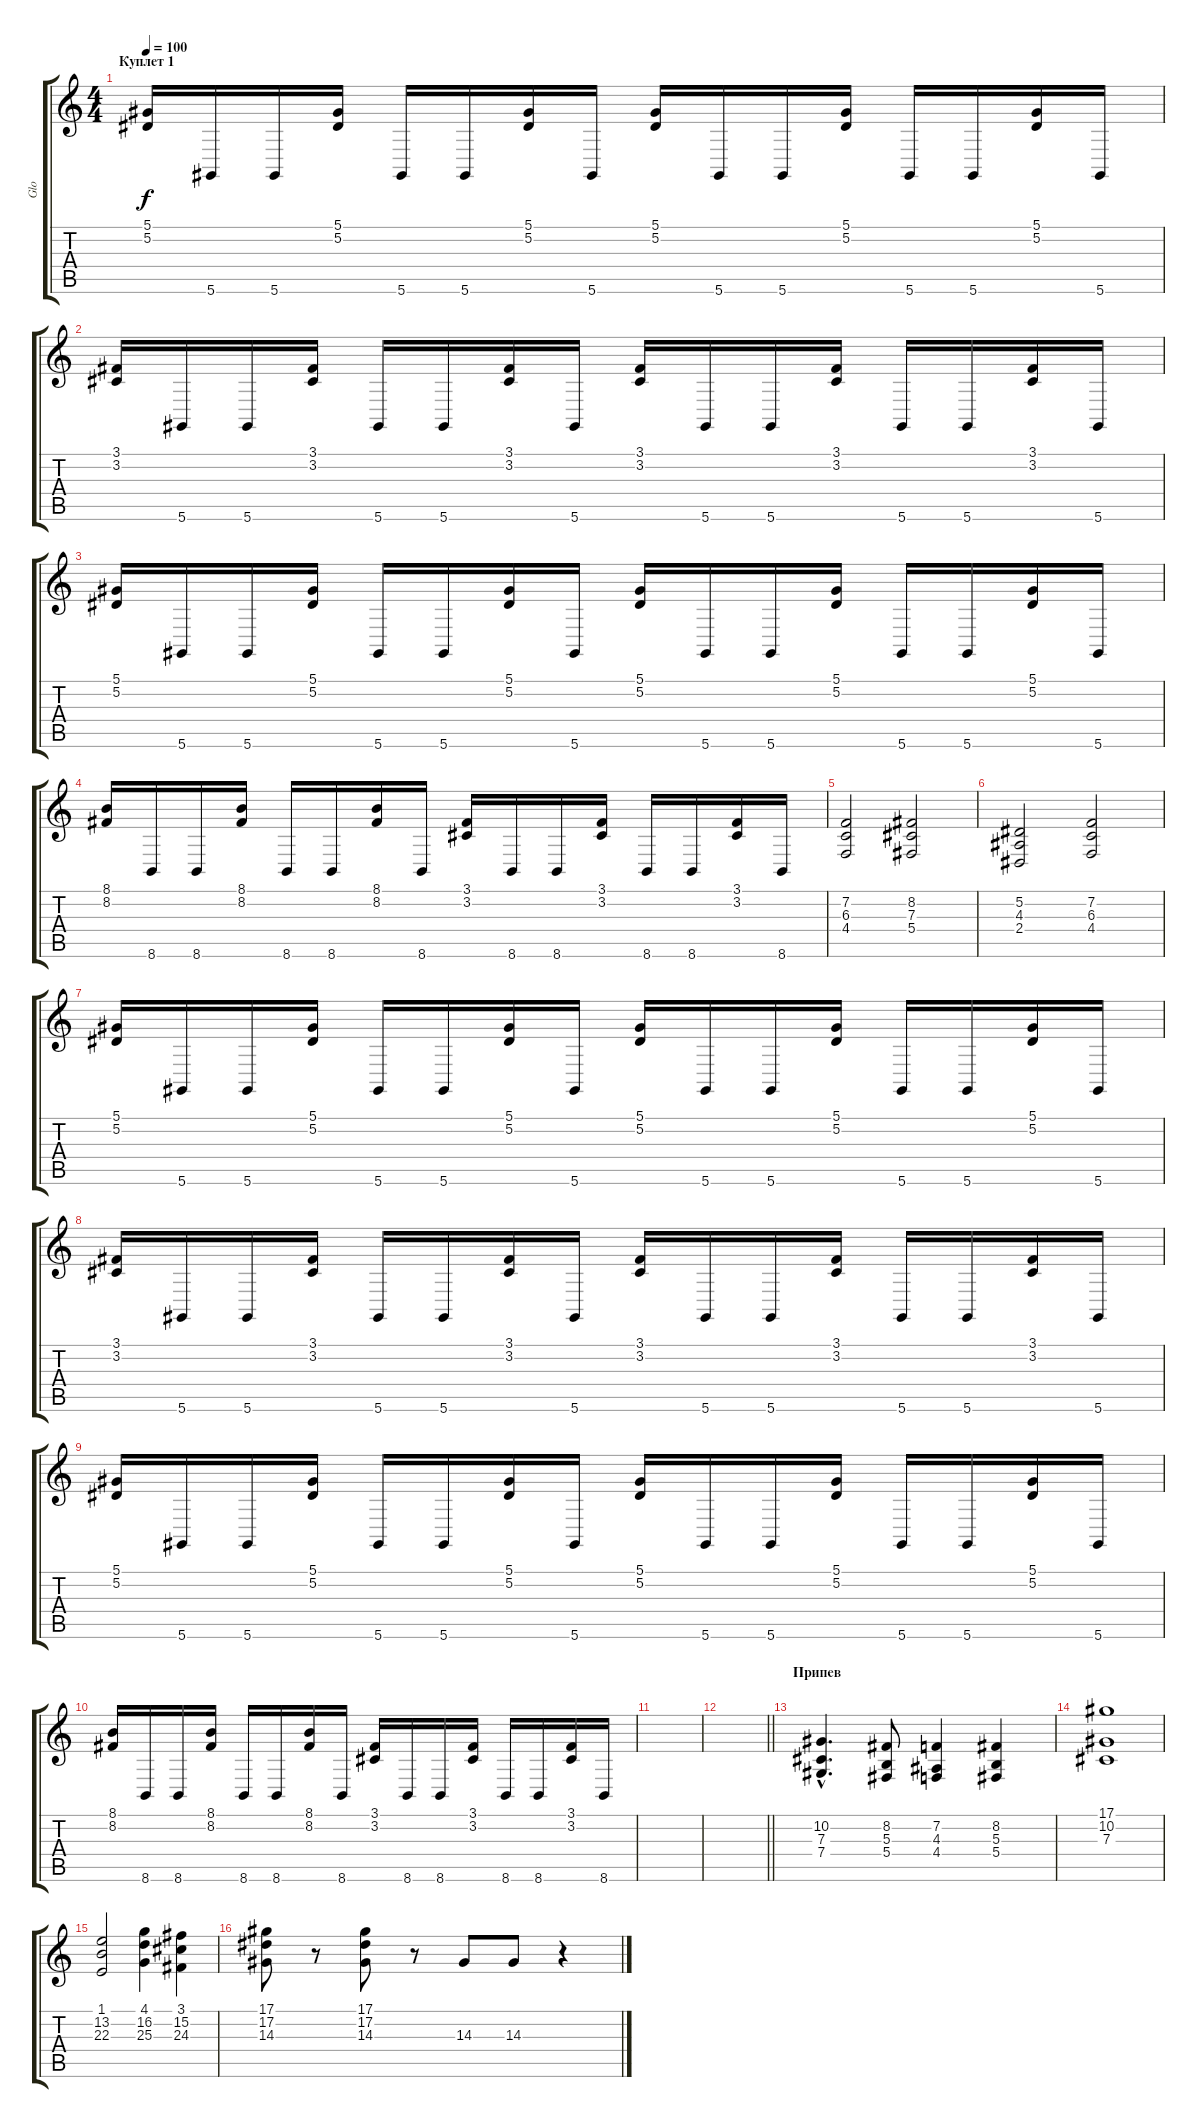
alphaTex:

\track ("Glo" "Glo") {instrument stringensemble1}
\staff {score tabs}
\tuning (Eb4 Bb3 Gb3 Db3 Ab2 Eb2) {hide}
\ts (4 4)
\section ("" "Куплет 1")
\tempo 100
\clef g2
\ks c
(5.1 5.2).16{dy f} 5.6.16 5.6.16 (5.1 5.2).16 5.6.16 5.6.16 (5.1 5.2).16 5.6.16 (5.1 5.2).16 5.6.16 5.6.16 (5.1 5.2).16 5.6.16 5.6.16 (5.1 5.2).16 5.6.16 |
(3.1 3.2).16 5.6.16 5.6.16 (3.1 3.2).16 5.6.16 5.6.16 (3.1 3.2).16 5.6.16 (3.1 3.2).16 5.6.16 5.6.16 (3.1 3.2).16 5.6.16 5.6.16 (3.1 3.2).16 5.6.16 |
(5.1 5.2).16 5.6.16 5.6.16 (5.1 5.2).16 5.6.16 5.6.16 (5.1 5.2).16 5.6.16 (5.1 5.2).16 5.6.16 5.6.16 (5.1 5.2).16 5.6.16 5.6.16 (5.1 5.2).16 5.6.16 |
(8.1 8.2).16 8.6.16 8.6.16 (8.1 8.2).16 8.6.16 8.6.16 (8.1 8.2).16 8.6.16 (3.1 3.2).16 8.6.16 8.6.16 (3.1 3.2).16 8.6.16 8.6.16 (3.1 3.2).16 8.6.16 |
(7.2 6.3 4.4).2 (8.2 7.3 5.4).2 |
(5.2 4.3 2.4).2 (7.2 6.3 4.4).2 |
(5.1 5.2).16 5.6.16 5.6.16 (5.1 5.2).16 5.6.16 5.6.16 (5.1 5.2).16 5.6.16 (5.1 5.2).16 5.6.16 5.6.16 (5.1 5.2).16 5.6.16 5.6.16 (5.1 5.2).16 5.6.16 |
(3.1 3.2).16 5.6.16 5.6.16 (3.1 3.2).16 5.6.16 5.6.16 (3.1 3.2).16 5.6.16 (3.1 3.2).16 5.6.16 5.6.16 (3.1 3.2).16 5.6.16 5.6.16 (3.1 3.2).16 5.6.16 |
(5.1 5.2).16 5.6.16 5.6.16 (5.1 5.2).16 5.6.16 5.6.16 (5.1 5.2).16 5.6.16 (5.1 5.2).16 5.6.16 5.6.16 (5.1 5.2).16 5.6.16 5.6.16 (5.1 5.2).16 5.6.16 |
(8.1 8.2).16 8.6.16 8.6.16 (8.1 8.2).16 8.6.16 8.6.16 (8.1 8.2).16 8.6.16 (3.1 3.2).16 8.6.16 8.6.16 (3.1 3.2).16 8.6.16 8.6.16 (3.1 3.2).16 8.6.16 |
|
\barLineRight lightlight
|
\section ("" "Припев")
(10.2{hac} 7.3{hac} 7.4{hac}).4{d} (8.2 5.3 5.4).8 (7.2 4.3 4.4).4 (8.2 5.3 5.4).4 |
(17.1 10.2 7.3).1 |
(1.1 13.2 22.3).2 (4.1 16.2 25.3).4 (3.1 15.2 24.3).4 |
(17.1 17.2 14.3).8 r.8 (17.1 17.2 14.3).8 r.8 14.3.8 14.3.8 r.4
